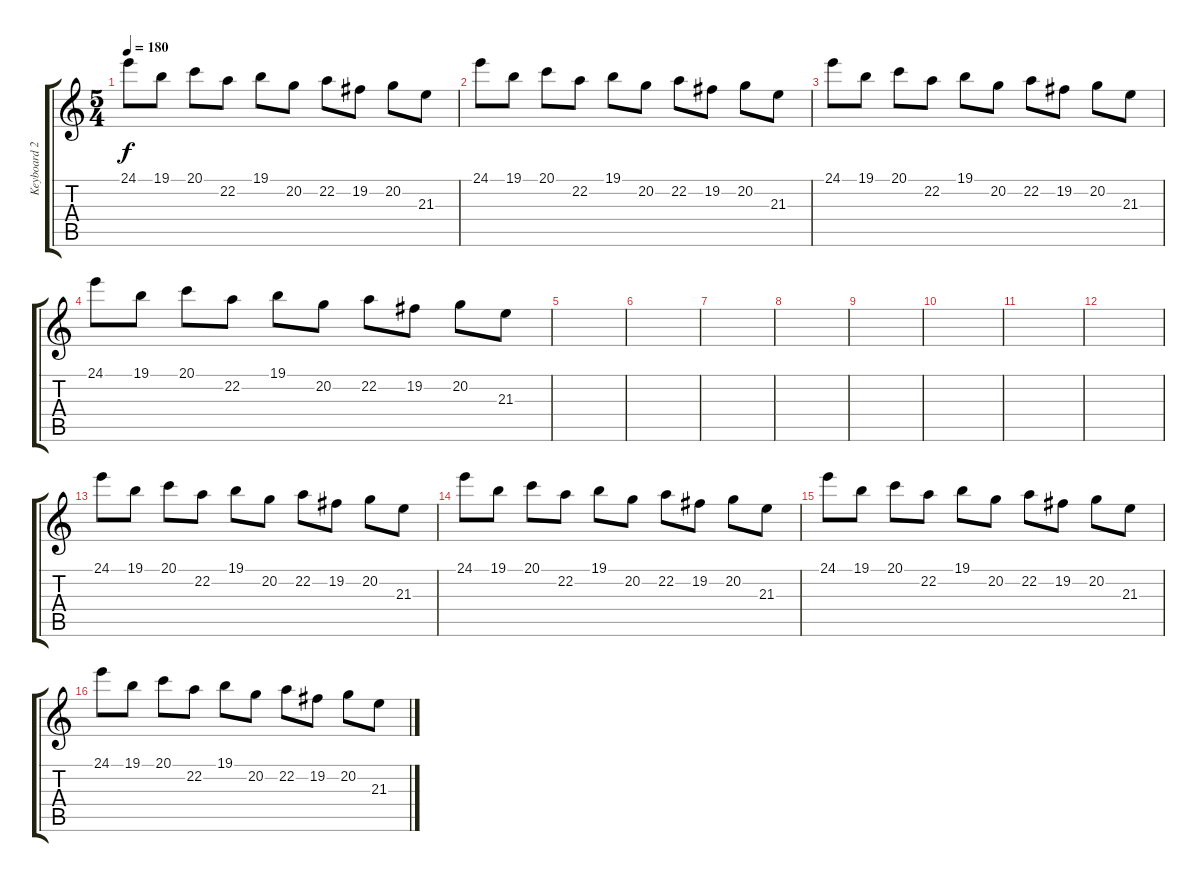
\track ("Keyboard 2" "Keyboard 2") {instrument stringensemble1}
\staff {score tabs}
\tuning (E4 B3 G3 D3 A2 E2) {hide}
\ts (5 4)
\tempo 180
\clef g2
\ks c
24.1.8{dy f} 19.1.8 20.1.8 22.2.8 19.1.8 20.2.8 22.2.8 19.2.8 20.2.8 21.3.8 |
24.1.8 19.1.8 20.1.8 22.2.8 19.1.8 20.2.8 22.2.8 19.2.8 20.2.8 21.3.8 |
24.1.8 19.1.8 20.1.8 22.2.8 19.1.8 20.2.8 22.2.8 19.2.8 20.2.8 21.3.8 |
24.1.8 19.1.8 20.1.8 22.2.8 19.1.8 20.2.8 22.2.8 19.2.8 20.2.8 21.3.8 |
|
|
|
|
|
|
|
|
24.1.8 19.1.8 20.1.8 22.2.8 19.1.8 20.2.8 22.2.8 19.2.8 20.2.8 21.3.8 |
24.1.8 19.1.8 20.1.8 22.2.8 19.1.8 20.2.8 22.2.8 19.2.8 20.2.8 21.3.8 |
24.1.8 19.1.8 20.1.8 22.2.8 19.1.8 20.2.8 22.2.8 19.2.8 20.2.8 21.3.8 |
24.1.8 19.1.8 20.1.8 22.2.8 19.1.8 20.2.8 22.2.8 19.2.8 20.2.8 21.3.8
